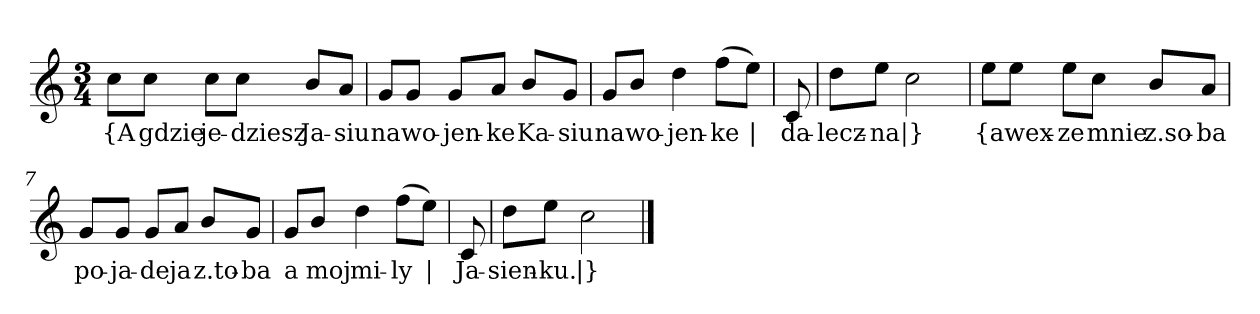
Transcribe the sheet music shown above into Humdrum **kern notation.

**kern	**text
*part1	*part1
*staff1	*staff1
*clefG2	*
*k[]	*
*C:	*
*M3/4	*
=	=
8cc\L	{A
8cc\J	gdzie
8cc\L	je-
8cc\J	-dziesz
8b/L	Ja-
8a/J	-siu
=2	=2
8g/L	na
8g/J	wo-
8g/L	-jen-
8a/J	-ke
8b/L	Ka-
8g/J	-siu
=3	=3
8g/L	na
8b/J	wo-
4dd	-jen-
(8ff\L	-ke
8ee\J)	|
=4y	=4y
8c	da-
=5	=5
8dd\L	-lecz-
8ee\J	-na
2cc	|}
=6y	=6y
8ee\L	{a
8ee\J	wex-
8ee\L	-ze
8cc\J	mnie
8b/L	z.so-
8a/J	-ba
=7	=7
8g/L	po-
8g/J	-ja-
8g/L	-de
8a/J	ja
8b/L	z.to-
8g/J	-ba
=8	=8
8g/L	a
8b/J	moj
4dd	mi-
(8ff\L	-ly
8ee\J)	|
=9y	=9y
8c	Ja-
=10	=10
8dd\L	-sien-
8ee\J	-ku.
2cc	|}
==	==
*-	*-
